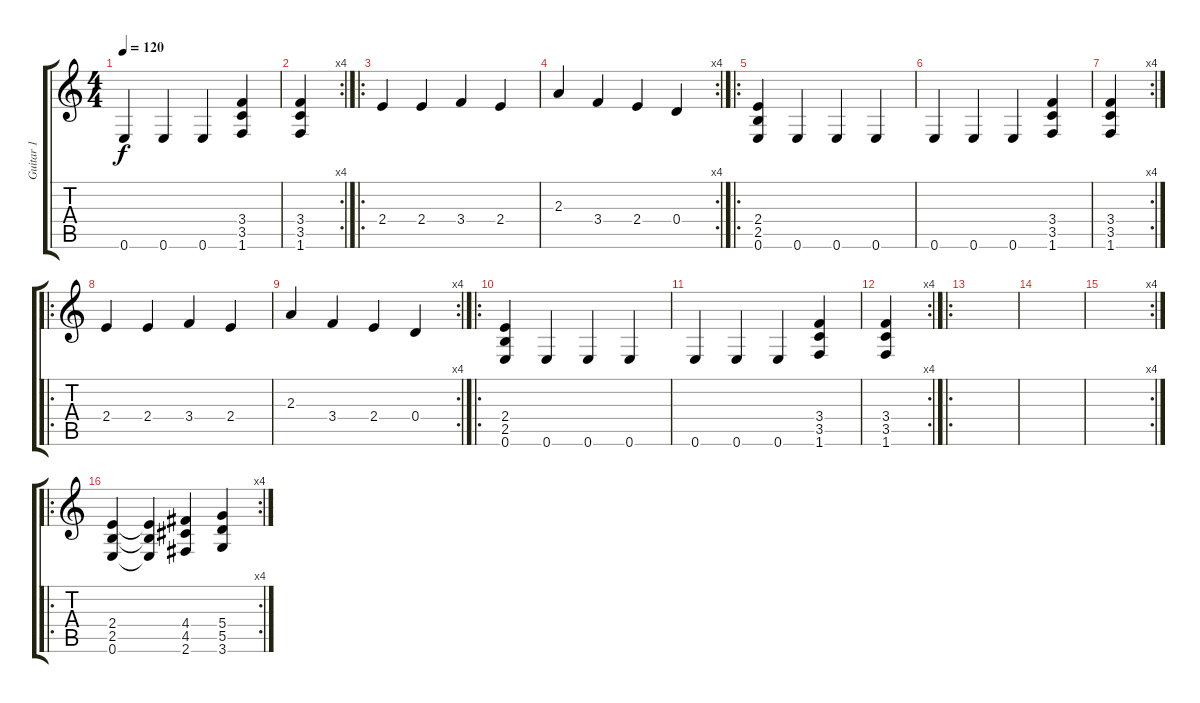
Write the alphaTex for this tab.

\track ("Guitar 1" "Guitar 1") {instrument acousticguitarsteel}
\staff {score tabs}
\tuning (E4 B3 G3 D3 A2 E2) {hide}
\ts (4 4)
\tempo 120
\clef g2
\ks c
0.6.4{dy f} 0.6.4 0.6.4 (3.4 3.5 1.6).4 |
\rc 4
(3.4 3.5 1.6).4 |
\ro
2.4.4 2.4.4 3.4.4 2.4.4 |
\rc 4
2.3.4 3.4.4 2.4.4 0.4.4 |
\ro
(2.4 2.5 0.6).4 0.6.4 0.6.4 0.6.4 |
0.6.4 0.6.4 0.6.4 (3.4 3.5 1.6).4 |
\rc 4
(3.4 3.5 1.6).4 |
\ro
2.4.4 2.4.4 3.4.4 2.4.4 |
\rc 4
2.3.4 3.4.4 2.4.4 0.4.4 |
\ro
(2.4 2.5 0.6).4 0.6.4 0.6.4 0.6.4 |
0.6.4 0.6.4 0.6.4 (3.4 3.5 1.6).4 |
\rc 4
(3.4 3.5 1.6).4 |
\ro
|
|
\rc 4
|
\ro
\rc 4
(2.4 2.5 0.6).4 (2.4{t} 2.5{t} 0.6{t}).4 (4.4 4.5 2.6).4 (5.4 5.5 3.6).4
